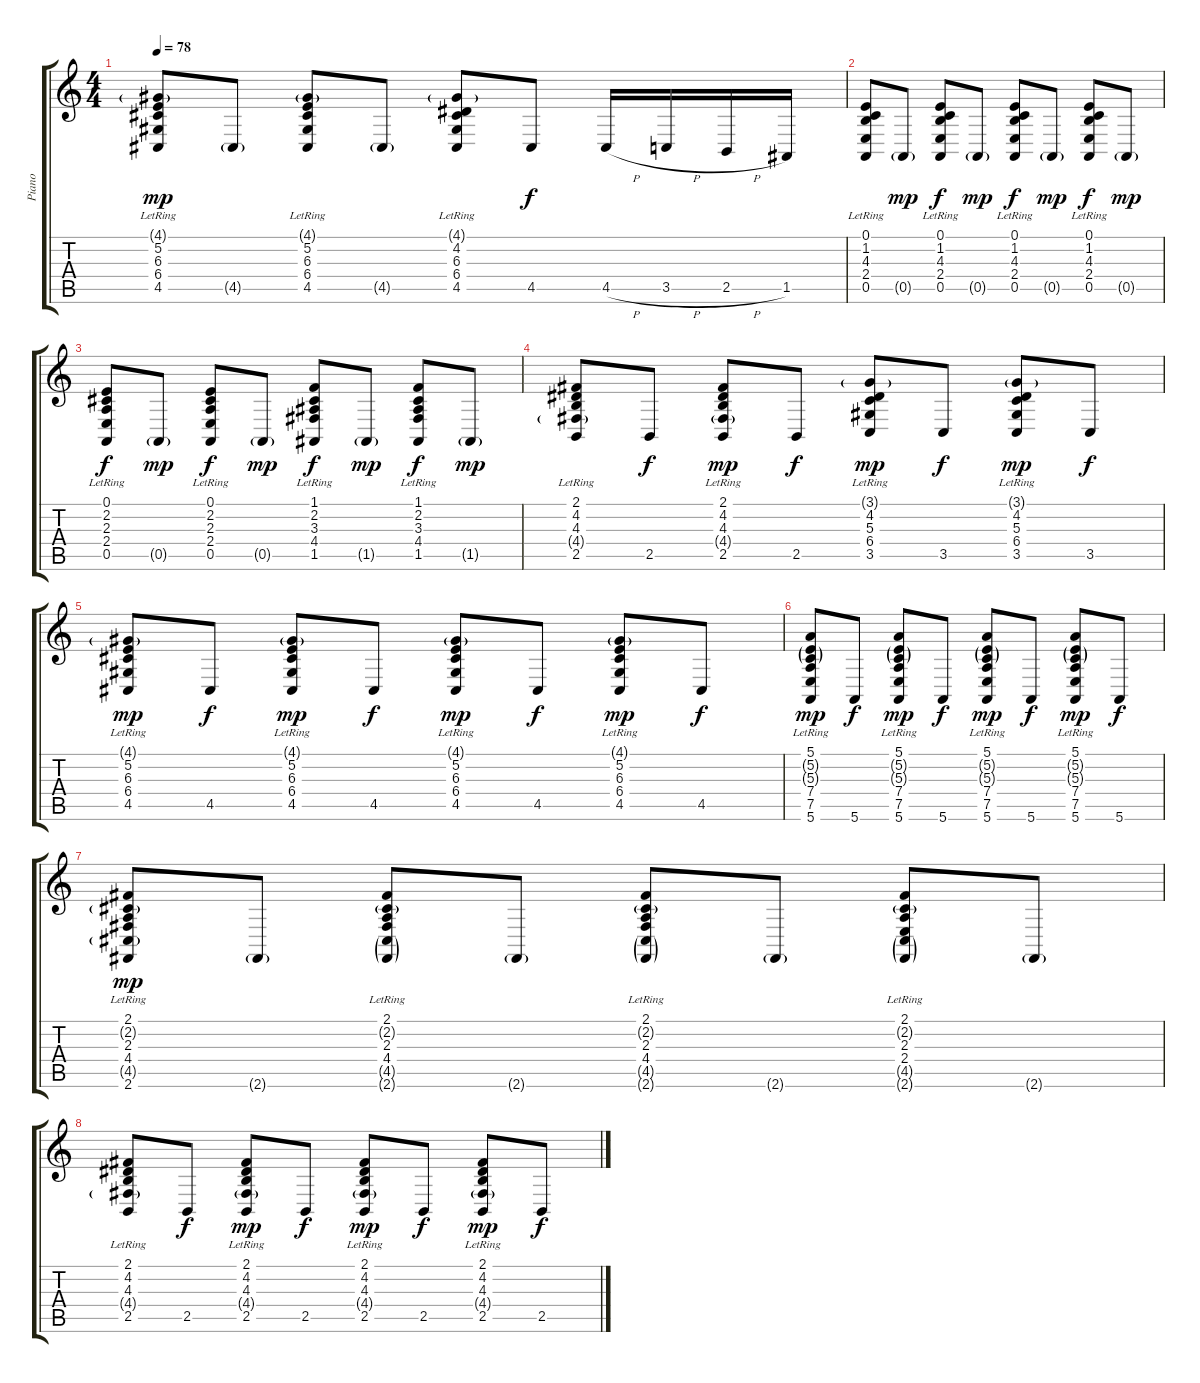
\track ("Piano" "Piano") {instrument acousticgrandpiano}
\staff {score tabs}
\tuning (E4 B3 G3 D3 A2 E2) {hide}
\ts (4 4)
\tempo 78
\clef g2
\ks c
(4.1{g lr} 5.2{lr} 6.3{lr} 6.4{lr} 4.5{lr}).8{dy mp} 4.5{g}.8 (4.1{g lr} 5.2{lr} 6.3{lr} 6.4{lr} 4.5{lr}).8 4.5{g}.8 (4.1{g lr} 4.2{lr} 6.3{lr} 6.4{lr} 4.5{lr}).8 4.5.8{dy f} 4.5{h}.16 3.5{h}.16 2.5{h}.16 1.5.16 |
(0.1{lr} 1.2{lr} 4.3{lr} 2.4{lr} 0.5{lr}).8 0.5{g}.8{dy mp} (0.1{lr} 1.2{lr} 4.3{lr} 2.4{lr} 0.5{lr}).8{dy f} 0.5{g}.8{dy mp} (0.1{lr} 1.2{lr} 4.3{lr} 2.4{lr} 0.5{lr}).8{dy f} 0.5{g}.8{dy mp} (0.1{lr} 1.2{lr} 4.3{lr} 2.4{lr} 0.5{lr}).8{dy f} 0.5{g}.8{dy mp} |
(0.1{lr} 2.2{lr} 2.3{lr} 2.4{lr} 0.5{lr}).8{dy f} 0.5{g}.8{dy mp} (0.1{lr} 2.2{lr} 2.3{lr} 2.4{lr} 0.5{lr}).8{dy f} 0.5{g}.8{dy mp} (1.1 2.2{lr} 3.3{lr} 4.4{lr} 1.5{lr}).8{dy f} 1.5{g}.8{dy mp} (1.1 2.2{lr} 3.3{lr} 4.4{lr} 1.5{lr}).8{dy f} 1.5{g}.8{dy mp} |
(2.1 4.2{lr} 4.3{lr} 4.4{g lr} 2.5{lr}).8 2.5.8{dy f} (2.1 4.2{lr} 4.3{lr} 4.4{g lr} 2.5{lr}).8{dy mp} 2.5.8{dy f} (3.1{g lr} 4.2{lr} 5.3{lr} 6.4{lr} 3.5{lr}).8{dy mp} 3.5.8{dy f} (3.1{g lr} 4.2{lr} 5.3{lr} 6.4{lr} 3.5{lr}).8{dy mp} 3.5.8{dy f} |
(4.1{g lr} 5.2{lr} 6.3{lr} 6.4{lr} 4.5{lr}).8{dy mp} 4.5.8{dy f} (4.1{g lr} 5.2{lr} 6.3{lr} 6.4{lr} 4.5{lr}).8{dy mp} 4.5.8{dy f} (4.1{g lr} 5.2{lr} 6.3{lr} 6.4{lr} 4.5{lr}).8{dy mp} 4.5.8{dy f} (4.1{g lr} 5.2{lr} 6.3{lr} 6.4{lr} 4.5{lr}).8{dy mp} 4.5.8{dy f} |
(5.1{lr} 5.2{g lr} 5.3{g lr} 7.4{lr} 7.5{lr} 5.6{lr}).8{dy mp} 5.6.8{dy f} (5.1{lr} 5.2{g lr} 5.3{g lr} 7.4{lr} 7.5{lr} 5.6{lr}).8{dy mp} 5.6.8{dy f} (5.1{lr} 5.2{g lr} 5.3{g lr} 7.4{lr} 7.5{lr} 5.6{lr}).8{dy mp} 5.6.8{dy f} (5.1{lr} 5.2{g lr} 5.3{g lr} 7.4{lr} 7.5{lr} 5.6{lr}).8{dy mp} 5.6.8{dy f} |
(2.1 2.2{g lr} 2.3{lr} 4.4{lr} 4.5{g lr} 2.6{lr}).8{dy mp} 2.6{g}.8 (2.1 2.2{g lr} 2.3{lr} 4.4{lr} 4.5{g lr} 2.6{g lr}).8 2.6{g}.8 (2.1 2.2{g lr} 2.3{lr} 4.4{lr} 4.5{g lr} 2.6{g lr}).8 2.6{g}.8 (2.1 2.2{g lr} 2.3{lr} 2.4{lr} 4.5{g lr} 2.6{g lr}).8 2.6{g}.8 |
(2.1 4.2{lr} 4.3{lr} 4.4{g lr} 2.5{lr}).8 2.5.8{dy f} (2.1 4.2{lr} 4.3{lr} 4.4{g lr} 2.5{lr}).8{dy mp} 2.5.8{dy f} (2.1 4.2{lr} 4.3{lr} 4.4{g lr} 2.5{lr}).8{dy mp} 2.5.8{dy f} (2.1 4.2{lr} 4.3{lr} 4.4{g lr} 2.5{lr}).8{dy mp} 2.5.8{dy f}
